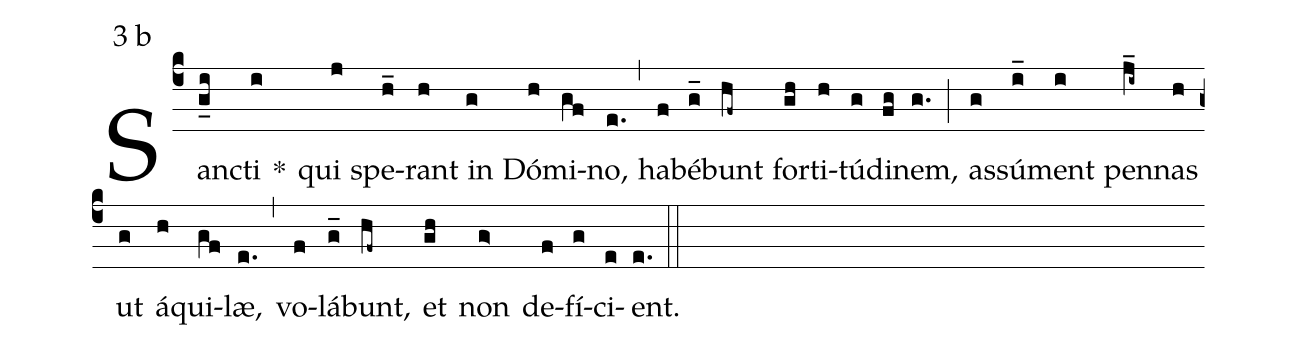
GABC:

mode:3 b;
%%
(c4) Sanc(g_i)ti(i) *() qui(j) spe(h_)rant(h) in(g) Dó(h)mi(gf)no,(e.) (,) ha(f)bé(g_)bunt(hf~) for(gh)ti(h)tú(g)di(fg)nem,(g.) (;) as(g)sú(i_)ment(i) pen(j_i~)nas(h) ut(g) á(h)qui(gf)læ,(e.) (,) vo(f)lá(g_)bunt,(hf~) et(gh) non(g>) de(f)fí(g)ci(e)ent.(e.) (::)
